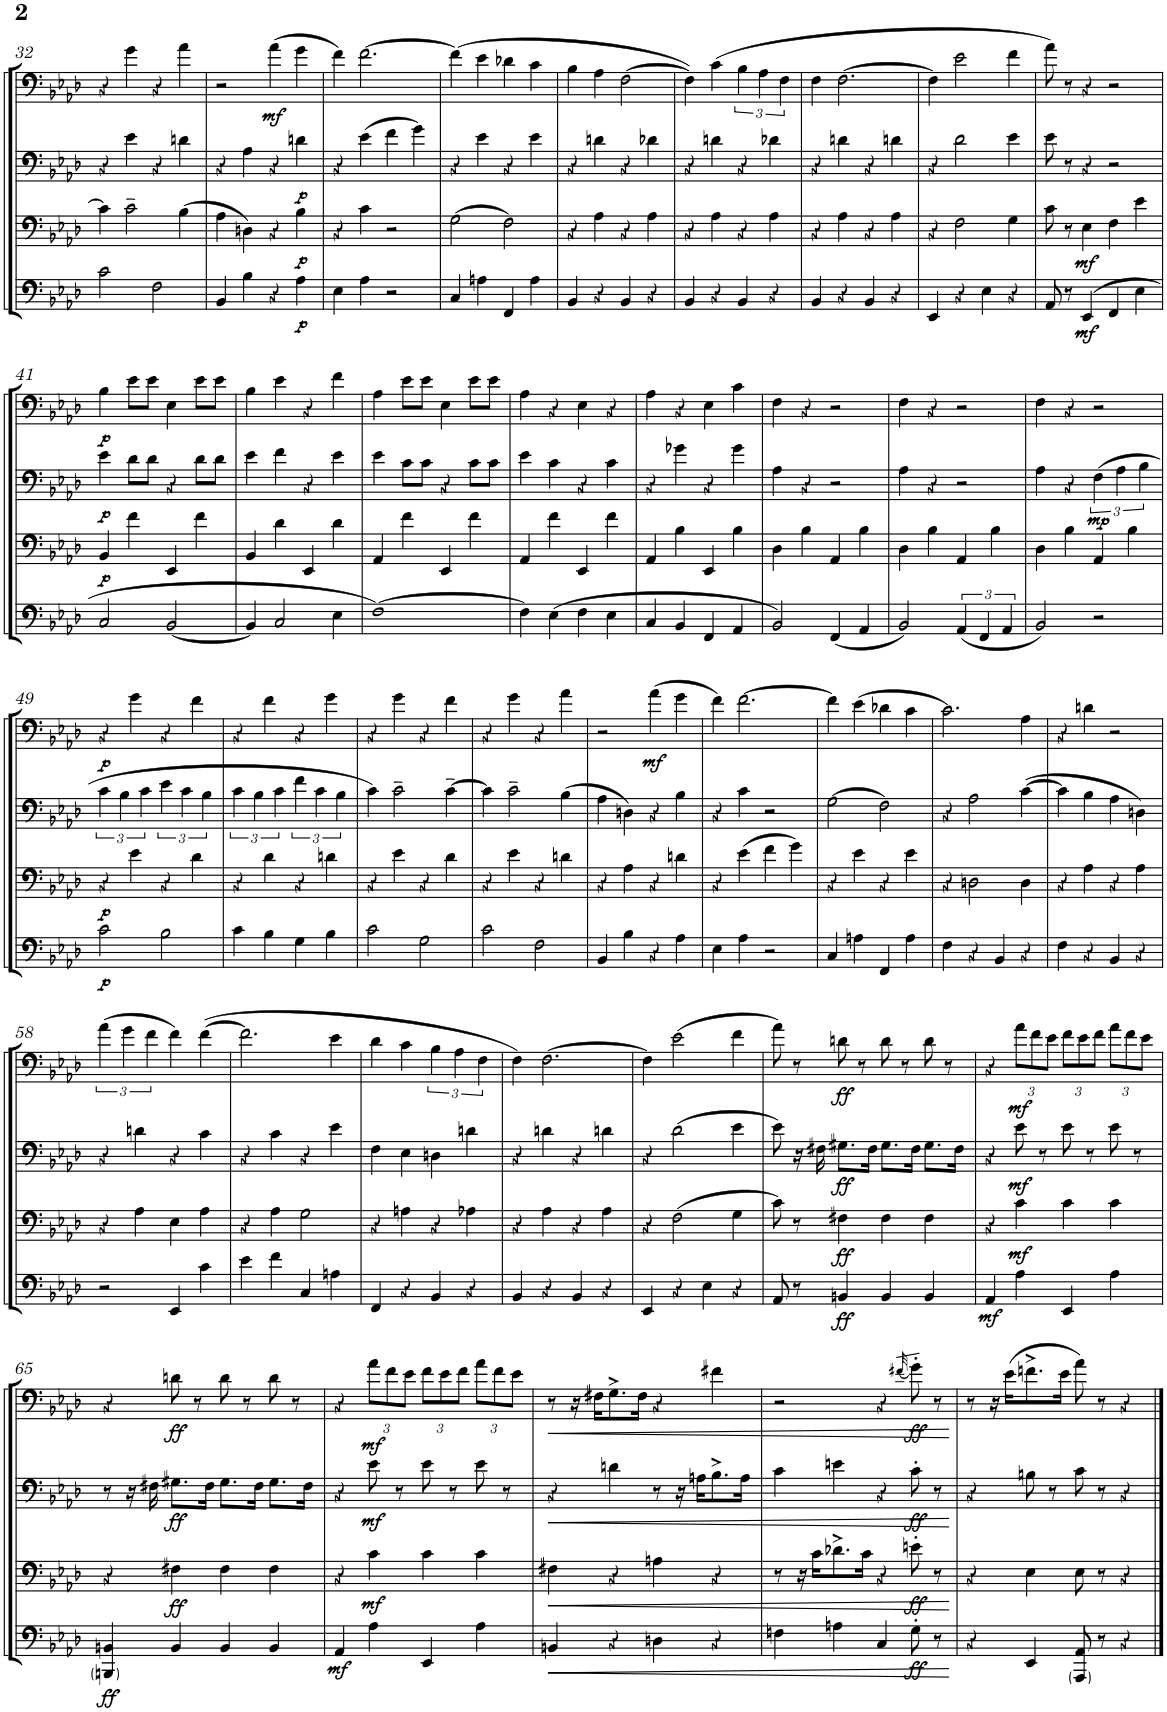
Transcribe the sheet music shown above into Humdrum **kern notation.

**kern	**dynam	**kern	**dynam	**kern	**dynam	**kern	**dynam
*part4	*part4	*part3	*part3	*part2	*part2	*part1	*part1
*staff4	*staff4	*staff3	*staff3	*staff2	*staff2	*staff1	*staff1
*I"Тромбон	*	*I"Тромбон	*	*I"Тромбон	*	*I"Тромбон	*
!!LO:PB:g=z
*clefF4	*	*clefF4	*	*clefF4	*	*clefF4	*
*k[b-e-a-d-]	*	*k[b-e-a-d-]	*	*k[b-e-a-d-]	*	*k[b-e-a-d-]	*
*M4/4	*	*M4/4	*	*M4/4	*	*M4/4	*
=32	=32	=32	=32	=32	=32	=32	=32
2c\	.	4c\]	.	4r	.	4r	.
.	.	2c~\	.	4e-\	.	4g\	.
2F\	.	.	.	4r	.	4r	.
.	.	(4B-\	.	4dn\	.	4a-\	.
=33	=33	=33	=33	=33	=33	=33	=33
4BB-/	.	4A-\	.	4r	.	2r	.
4B-\	.	4Dn\)	.	4A-\	.	.	.
!	!	!	!	!	!	!	!LO:DY:b
4r	.	4r	.	4r	.	(4a-\	mf
!	!LO:DY:b	!	!LO:DY:b	!	!LO:DY:b	!	!
4A-\	p	4B-\	p	4dn\	p	4g\	.
=34	=34	=34	=34	=34	=34	=34	=34
4E-\	.	4r	.	4r	.	4f\)	.
4A-\	.	4c\	.	(4e-\	.	[2.f\	.
2r	.	2r	.	4f\	.	.	.
.	.	.	.	4g\)	.	.	.
=35	=35	=35	=35	=35	=35	=35	=35
4C/	.	(2G\	.	4r	.	(4f\]	.
4An\	.	.	.	4e-\	.	4e-\	.
4FF/	.	2F\)	.	4r	.	4d-X\	.
4A\	.	.	.	4e-\	.	4c\	.
=36	=36	=36	=36	=36	=36	=36	=36
4BB-/	.	4r	.	4r	.	4B-\	.
4r	.	4A-\	.	4dn\	.	4A-\	.
4BB-/	.	4r	.	4r	.	[2F\	.
4r	.	4A-\	.	4d-X\	.	.	.
=37	=37	=37	=37	=37	=37	=37	=37
4BB-/	.	4r	.	4r	.	4F\])	.
4r	.	4A-\	.	4dn\	.	(4c\	.
4BB-/	.	4r	.	4r	.	6B-\	.
.	.	.	.	.	.	6A-\	.
4r	.	4A-\	.	4d-X\	.	.	.
.	.	.	.	.	.	6F\	.
=38	=38	=38	=38	=38	=38	=38	=38
4BB-/	.	4r	.	4r	.	4F\	.
4r	.	4A-\	.	4dn\	.	[2.F\	.
4BB-/	.	4r	.	4r	.	.	.
4r	.	4A-\	.	4dn\	.	.	.
=39	=39	=39	=39	=39	=39	=39	=39
4EE-/	.	4r	.	4r	.	4F\]	.
4r	.	2F\	.	2d-\	.	2e-\	.
4E-\	.	.	.	.	.	.	.
4r	.	4G\	.	4e-\	.	4f\	.
=40	=40	=40	=40	=40	=40	=40	=40
8AA-/	.	8c\	.	8e-\	.	8a-\)	.
8r	.	8r	.	8r	.	8r	.
!	!LO:DY:b	!	!LO:DY:b	!	!	!	!
(4EE-/	mf	4E-\	mf	4r	.	4r	.
4FF/	.	4F\	.	2r	.	2r	.
4E-\	.	4e-\	.	.	.	.	.
!!LO:LB:g=z
=41	=41	=41	=41	=41	=41	=41	=41
!	!	!	!LO:DY:b	!	!LO:DY:b	!	!LO:DY:b
2C/	.	4BB-/	p	4e-\	p	4B-\	p
.	.	4f\	.	8d-\L	.	8e-\L	.
.	.	.	.	8d-\J	.	8e-\J	.
[2BB-/	.	4EE-/	.	4r	.	4E-\	.
.	.	4f\	.	8d-\L	.	8e-\L	.
.	.	.	.	8d-\J	.	8e-\J	.
=42	=42	=42	=42	=42	=42	=42	=42
4BB-/]	.	4BB-/	.	4e-\	.	4B-\	.
2C/	.	4d-\	.	4f\	.	4e-\	.
.	.	4EE-/	.	4r	.	4r	.
4E-\	.	4d-\	.	4e-\	.	4f\	.
=43	=43	=43	=43	=43	=43	=43	=43
[1F)	.	4AA-/	.	4e-\	.	4A-\	.
.	.	4f\	.	8c\L	.	8e-\L	.
.	.	.	.	8c\J	.	8e-\J	.
.	.	4EE-/	.	4r	.	4E-\	.
.	.	4f\	.	8c\L	.	8e-\L	.
.	.	.	.	8c\J	.	8e-\J	.
=44	=44	=44	=44	=44	=44	=44	=44
4F\]	.	4AA-/	.	4e-\	.	4A-\	.
(4E-\	.	4f\	.	4c\	.	4r	.
4F\	.	4EE-/	.	4r	.	4E-\	.
4E-\	.	4f\	.	4c\	.	4r	.
=45	=45	=45	=45	=45	=45	=45	=45
4C/	.	4AA-/	.	4r	.	4A-\	.
4BB-/	.	4B-\	.	4g-X\	.	4r	.
4FF/	.	4EE-/	.	4r	.	4E-\	.
4AA-/	.	4B-\	.	4g-\	.	4c\	.
=46	=46	=46	=46	=46	=46	=46	=46
2BB-/)	.	4D-\	.	4A-\	.	4F\	.
.	.	4B-\	.	4r	.	4r	.
(4FF/	.	4AA-/	.	2r	.	2r	.
4AA-/	.	4B-\	.	.	.	.	.
=47	=47	=47	=47	=47	=47	=47	=47
2BB-/)	.	4D-\	.	4A-\	.	4F\	.
.	.	4B-\	.	4r	.	4r	.
(6AA-/	.	4AA-/	.	2r	.	2r	.
6FF/	.	.	.	.	.	.	.
.	.	4B-\	.	.	.	.	.
6AA-/	.	.	.	.	.	.	.
=48	=48	=48	=48	=48	=48	=48	=48
2BB-/)	.	4D-\	.	4A-\	.	4F\	.
.	.	4B-\	.	4r	.	4r	.
!	!	!	!	!	!LO:DY:b	!	!
2r	.	4AA-/	.	(6F\	mp	2r	.
.	.	.	.	6A-\	.	.	.
.	.	4B-\	.	.	.	.	.
.	.	.	.	6B-\	.	.	.
!!LO:LB:g=z
=49	=49	=49	=49	=49	=49	=49	=49
!	!LO:DY:b	!	!LO:DY:b	!	!	!	!LO:DY:b
2c\	p	4r	p	6c\	.	4r	p
.	.	.	.	6B-\	.	.	.
.	.	4e-\	.	.	.	4g\	.
.	.	.	.	6c\	.	.	.
2B-\	.	4r	.	6e-\	.	4r	.
.	.	.	.	6c\	.	.	.
.	.	4d-\	.	.	.	4f\	.
.	.	.	.	6B-\	.	.	.
=50	=50	=50	=50	=50	=50	=50	=50
4c\	.	4r	.	6c\	.	4r	.
.	.	.	.	6B-\	.	.	.
4B-\	.	4d-\	.	.	.	4f\	.
.	.	.	.	6c\	.	.	.
4G\	.	4r	.	6f\	.	4r	.
.	.	.	.	6c\	.	.	.
4B-\	.	4dn\	.	.	.	4g\	.
.	.	.	.	6B-\	.	.	.
=51	=51	=51	=51	=51	=51	=51	=51
2c\	.	4r	.	4c\)	.	4r	.
.	.	4e-\	.	2c~\	.	4g\	.
2G\	.	4r	.	.	.	4r	.
.	.	4d-\	.	[4c~\	.	4f\	.
=52	=52	=52	=52	=52	=52	=52	=52
2c\	.	4r	.	4c\]	.	4r	.
.	.	4e-\	.	2c~\	.	4g\	.
2F\	.	4r	.	.	.	4r	.
.	.	4dn\	.	(4B-\	.	4a-\	.
=53	=53	=53	=53	=53	=53	=53	=53
4BB-/	.	4r	.	4A-\	.	2r	.
4B-\	.	4A-\	.	4Dn\)	.	.	.
!	!	!	!	!	!	!	!LO:DY:b
4r	.	4r	.	4r	.	(4a-\	mf
4A-\	.	4dn\	.	4B-\	.	4g\	.
=54	=54	=54	=54	=54	=54	=54	=54
4E-\	.	4r	.	4r	.	4f\)	.
4A-\	.	(4e-\	.	4c\	.	[2.f\	.
2r	.	4f\	.	2r	.	.	.
.	.	4g\)	.	.	.	.	.
=55	=55	=55	=55	=55	=55	=55	=55
4C/	.	4r	.	(2G\	.	4f\]	.
4An\	.	4e-\	.	.	.	(4e-\	.
4FF/	.	4r	.	2F\)	.	4d-X\	.
4A\	.	4e-\	.	.	.	4c\	.
=56	=56	=56	=56	=56	=56	=56	=56
4F\	.	4r	.	4r	.	2.c\)	.
4r	.	2Dn\	.	2A-\	.	.	.
4BB-/	.	.	.	.	.	.	.
4r	.	4D\	.	([4c\	.	4A-\	.
=57	=57	=57	=57	=57	=57	=57	=57
4F\	.	4r	.	4c\]	.	4r	.
4r	.	4A-\	.	4B-\	.	4dn\	.
4BB-/	.	4r	.	4A-\	.	2r	.
4r	.	4A-\	.	4Dn\)	.	.	.
!!LO:LB:g=z
=58	=58	=58	=58	=58	=58	=58	=58
2r	.	4r	.	4r	.	(6a-\	.
.	.	.	.	.	.	6g\	.
.	.	4A-\	.	4dn\	.	.	.
.	.	.	.	.	.	6f\	.
4EE-/	.	4E-\	.	4r	.	4f\)	.
4c\	.	4A-\	.	4c\	.	([4f\	.
=59	=59	=59	=59	=59	=59	=59	=59
4e-\	.	4r	.	4r	.	2.f\]	.
4f\	.	4A-\	.	4c\	.	.	.
4C/	.	2G\	.	4r	.	.	.
4An\	.	.	.	4e-\	.	4e-\	.
=60	=60	=60	=60	=60	=60	=60	=60
4FF/	.	4r	.	4F\	.	4d-\	.
4r	.	4An\	.	4E-\	.	4c\	.
4BB-/	.	4r	.	4Dn\	.	6B-\	.
.	.	.	.	.	.	6A-\	.
4r	.	4A-X\	.	4dn\	.	.	.
.	.	.	.	.	.	6F\	.
=61	=61	=61	=61	=61	=61	=61	=61
4BB-/	.	4r	.	4r	.	4F\)	.
4r	.	4A-\	.	4dn\	.	[2.F\	.
4BB-/	.	4r	.	4r	.	.	.
4r	.	4A-\	.	4dn\	.	.	.
=62	=62	=62	=62	=62	=62	=62	=62
4EE-/	.	4r	.	4r	.	4F\]	.
4r	.	(2F\	.	(2d-\	.	(2e-\	.
4E-\	.	.	.	.	.	.	.
4r	.	4G\	.	4e-\	.	4f\	.
=63	=63	=63	=63	=63	=63	=63	=63
8AA-/	.	8c\)	.	8e-\)	.	8a-\)	.
8r	.	8r	.	16r	.	8r	.
.	.	.	.	16F#X\	.	.	.
!	!LO:DY:b	!	!LO:DY:b	!	!LO:DY:b	!	!LO:DY:b
4BBn/	ff	4F#X\	ff	8.G#X\L	ff	8dn\	ff
.	.	.	.	.	.	8r	.
.	.	.	.	16F#\Jk	.	.	.
4BB/	.	4F#\	.	8.G#\L	.	8d\	.
.	.	.	.	.	.	8r	.
.	.	.	.	16F#\Jk	.	.	.
4BB/	.	4F#\	.	8.G#\L	.	8d\	.
.	.	.	.	.	.	8r	.
.	.	.	.	16F#\Jk	.	.	.
=64	=64	=64	=64	=64	=64	=64	=64
!	!LO:DY:b	!	!	!	!	!	!
4AA-/	mf	4r	.	4r	.	4r	.
*	*	*	*	*	*	*Xbrackettup	*
!	!	!	!LO:DY:b	!	!LO:DY:b	!	!LO:DY:b
4A-\	.	4c\	mf	8e-\	mf	12a-\L	mf
.	.	.	.	.	.	12f\	.
.	.	.	.	8r	.	.	.
.	.	.	.	.	.	12e-\J	.
4EE-/	.	4c\	.	8e-\	.	12f\L	.
.	.	.	.	.	.	12e-\	.
.	.	.	.	8r	.	.	.
.	.	.	.	.	.	12f\J	.
4A-\	.	4c\	.	8e-\	.	12a-\L	.
.	.	.	.	.	.	12f\	.
.	.	.	.	8r	.	.	.
.	.	.	.	.	.	12e-\J	.
!!LO:LB:g=z
=65	=65	=65	=65	=65	=65	=65	=65
!	!LO:DY:b	!	!	!	!	!	!
4BBBn/ 4BBn/	ff	4r	.	8r	.	4r	.
.	.	.	.	16r	.	.	.
.	.	.	.	16F#X\	.	.	.
!	!	!	!LO:DY:b	!	!LO:DY:b	!	!LO:DY:b
4BB/	.	4F#X\	ff	8.G#X\L	ff	8dn\	ff
.	.	.	.	.	.	8r	.
.	.	.	.	16F#\Jk	.	.	.
4BB/	.	4F#\	.	8.G#\L	.	8d\	.
.	.	.	.	.	.	8r	.
.	.	.	.	16F#\Jk	.	.	.
4BB/	.	4F#\	.	8.G#\L	.	8d\	.
.	.	.	.	.	.	8r	.
.	.	.	.	16F#\Jk	.	.	.
=66	=66	=66	=66	=66	=66	=66	=66
!	!LO:DY:b	!	!	!	!	!	!
4AA-/	mf	4r	.	4r	.	4r	.
!	!	!	!LO:DY:b	!	!LO:DY:b	!	!LO:DY:b
4A-\	.	4c\	mf	8e-\	mf	12a-\L	mf
.	.	.	.	.	.	12f\	.
.	.	.	.	8r	.	.	.
.	.	.	.	.	.	12e-\J	.
4EE-/	.	4c\	.	8e-\	.	12f\L	.
.	.	.	.	.	.	12e-\	.
.	.	.	.	8r	.	.	.
.	.	.	.	.	.	12f\J	.
4A-\	.	4c\	.	8e-\	.	12a-\L	.
.	.	.	.	.	.	12f\	.
.	.	.	.	8r	.	.	.
.	.	.	.	.	.	12e-\J	.
=67	=67	=67	=67	=67	=67	=67	=67
!	!LO:HP:b	!	!LO:HP:b	!	!LO:HP:b	!	!LO:HP:b
4BBn/	<	4F#X\	<	4r	<	8r	<
.	.	.	.	.	.	16r	.
.	.	.	.	.	.	16F#X\KL	.
4r	.	4r	.	4dn\	.	8.G^\	.
.	.	.	.	.	.	16F#\Jk	.
4Dn\	.	4An\	.	8r	.	4r	.
.	.	.	.	16r	.	.	.
.	.	.	.	16An\KL	.	.	.
4r	.	4r	.	8.B-^\	.	4f#X\	.
.	.	.	.	16A\Jk	.	.	.
=68	=68	=68	=68	=68	=68	=68	=68
4Fn\	.	8r	.	4c\	.	2r	.
.	.	16r	.	.	.	.	.
.	.	16c\KL	.	.	.	.	.
4An\	.	8.d-X^\	.	4en\	.	.	.
.	.	16c\Jk	.	.	.	.	.
4C/	.	4r	.	4r	.	4r	.
.	.	.	.	.	.	(32qf#X/	.
!	!LO:DY:b	!	!LO:DY:b	!	!LO:DY:b	!	!LO:DY:b
8G'\	ff	8en'\	ff	8c'\	ff	8g'\)	ff
8r	.	8r	.	8r	.	8r	.
.	[	.	[	.	[	.	[
=69	=69	=69	=69	=69	=69	=69	=69
4r	.	4r	.	4r	.	8r	.
.	.	.	.	.	.	16r	.
.	.	.	.	.	.	(16e-\KL	.
4EE-/	.	4E-\	.	8Bn\	.	8.fn^\	.
.	.	.	.	8r	.	.	.
.	.	.	.	.	.	16e-\Jk	.
8AAA-/ 8AA-/	.	8E-\	.	8c\	.	8a-\)	.
8r	.	8r	.	8r	.	8r	.
4r	.	4r	.	4r	.	4r	.
==	==	==	==	==	==	==	==
*-	*-	*-	*-	*-	*-	*-	*-
